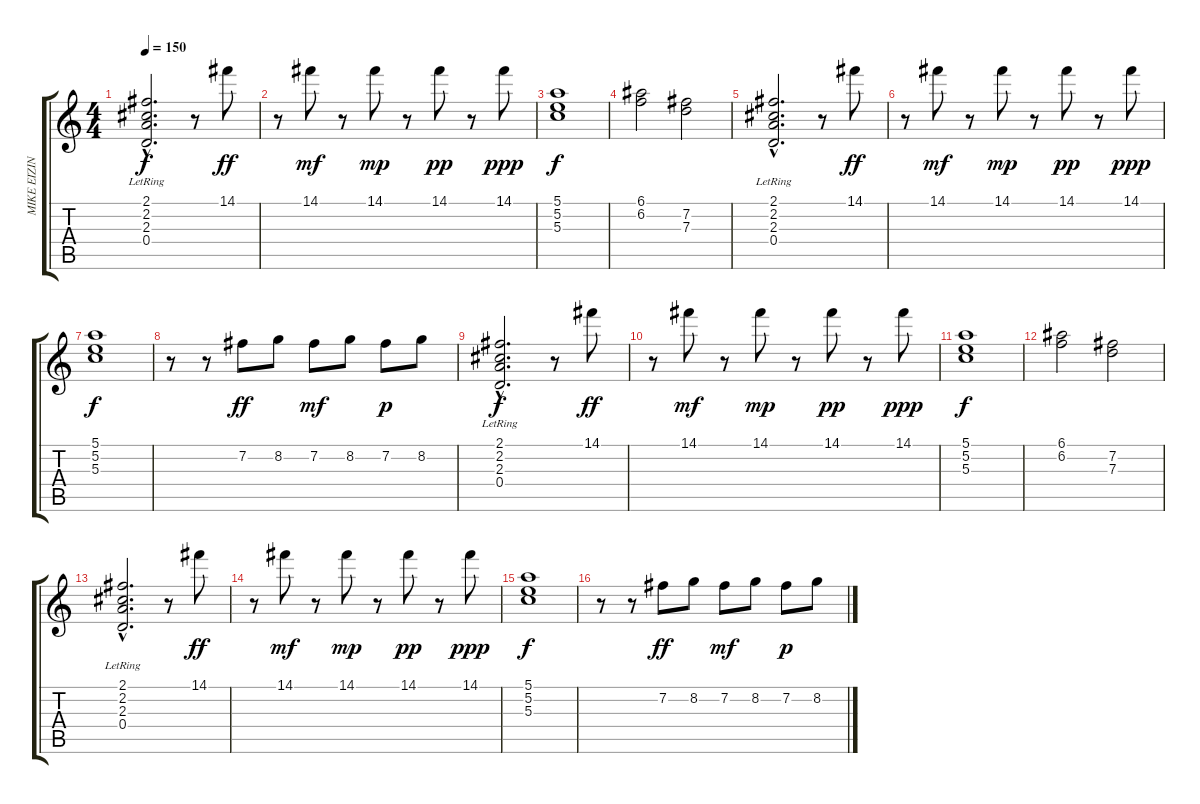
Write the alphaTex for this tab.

\track ("MIKE EIZINGER" "MIKE EIZIN") {instrument electricguitarjazz}
\staff {score tabs}
\tuning (E4 B3 G3 D3 A2 D2) {hide}
\ts (4 4)
\tempo 150
\clef g2
\ks c
(2.1{hac lr} 2.2{hac lr} 2.3{hac lr} 0.4{hac lr}).2{d dy f} r.8 14.1.8{dy ff} |
r.8 14.1.8{dy mf} r.8 14.1.8{dy mp} r.8 14.1.8{dy pp} r.8 14.1.8{dy ppp} |
(5.1 5.2 5.3).1{dy f} |
(6.1 6.2).2 (7.2 7.3).2 |
(2.1{hac lr} 2.2{hac lr} 2.3{hac lr} 0.4{hac lr}).2{d} r.8 14.1.8{dy ff} |
r.8 14.1.8{dy mf} r.8 14.1.8{dy mp} r.8 14.1.8{dy pp} r.8 14.1.8{dy ppp} |
(5.1 5.2 5.3).1{dy f} |
r.8 r.8 7.2.8{dy ff} 8.2.8 7.2.8{dy mf} 8.2.8 7.2.8{dy p} 8.2.8 |
(2.1{hac lr} 2.2{hac lr} 2.3{hac lr} 0.4{hac lr}).2{d dy f} r.8 14.1.8{dy ff} |
r.8 14.1.8{dy mf} r.8 14.1.8{dy mp} r.8 14.1.8{dy pp} r.8 14.1.8{dy ppp} |
(5.1 5.2 5.3).1{dy f} |
(6.1 6.2).2 (7.2 7.3).2 |
(2.1{hac lr} 2.2{hac lr} 2.3{hac lr} 0.4{hac lr}).2{d} r.8 14.1.8{dy ff} |
r.8 14.1.8{dy mf} r.8 14.1.8{dy mp} r.8 14.1.8{dy pp} r.8 14.1.8{dy ppp} |
(5.1 5.2 5.3).1{dy f} |
r.8 r.8 7.2.8{dy ff} 8.2.8 7.2.8{dy mf} 8.2.8 7.2.8{dy p} 8.2.8
